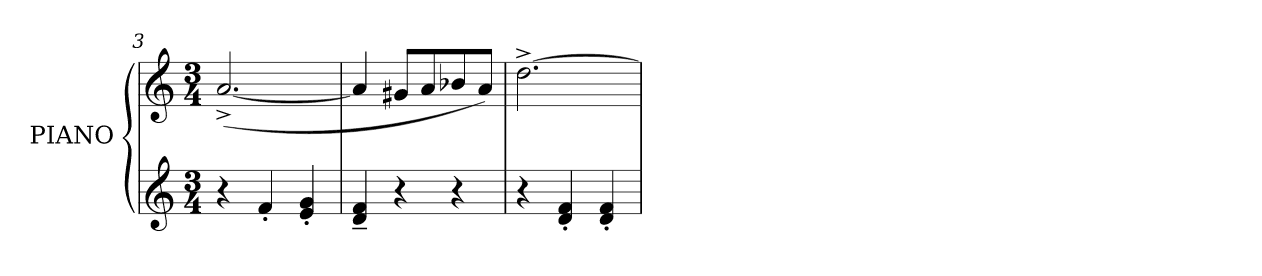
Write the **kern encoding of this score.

**kern	**kern
*part1	*part1
*staff2	*staff1
*I"PIANO	*
*I'Pno.	*
*clefG2	*clefG2
*k[]	*k[]
*M3/4	*M3/4
=3	=3
4r	(>[2.a^/
4f'/	.
4e/' 4g/'	.
=4	=4
4d/~ 4f/~	4a/]
4r	8g#X/L
.	8a/
4r	8b-X/
.	8a/J)
=5	=5
4r	[2.dd^\
4d/' 4f/'	.
4d/' 4f/'	.
=	=
*-	*-
